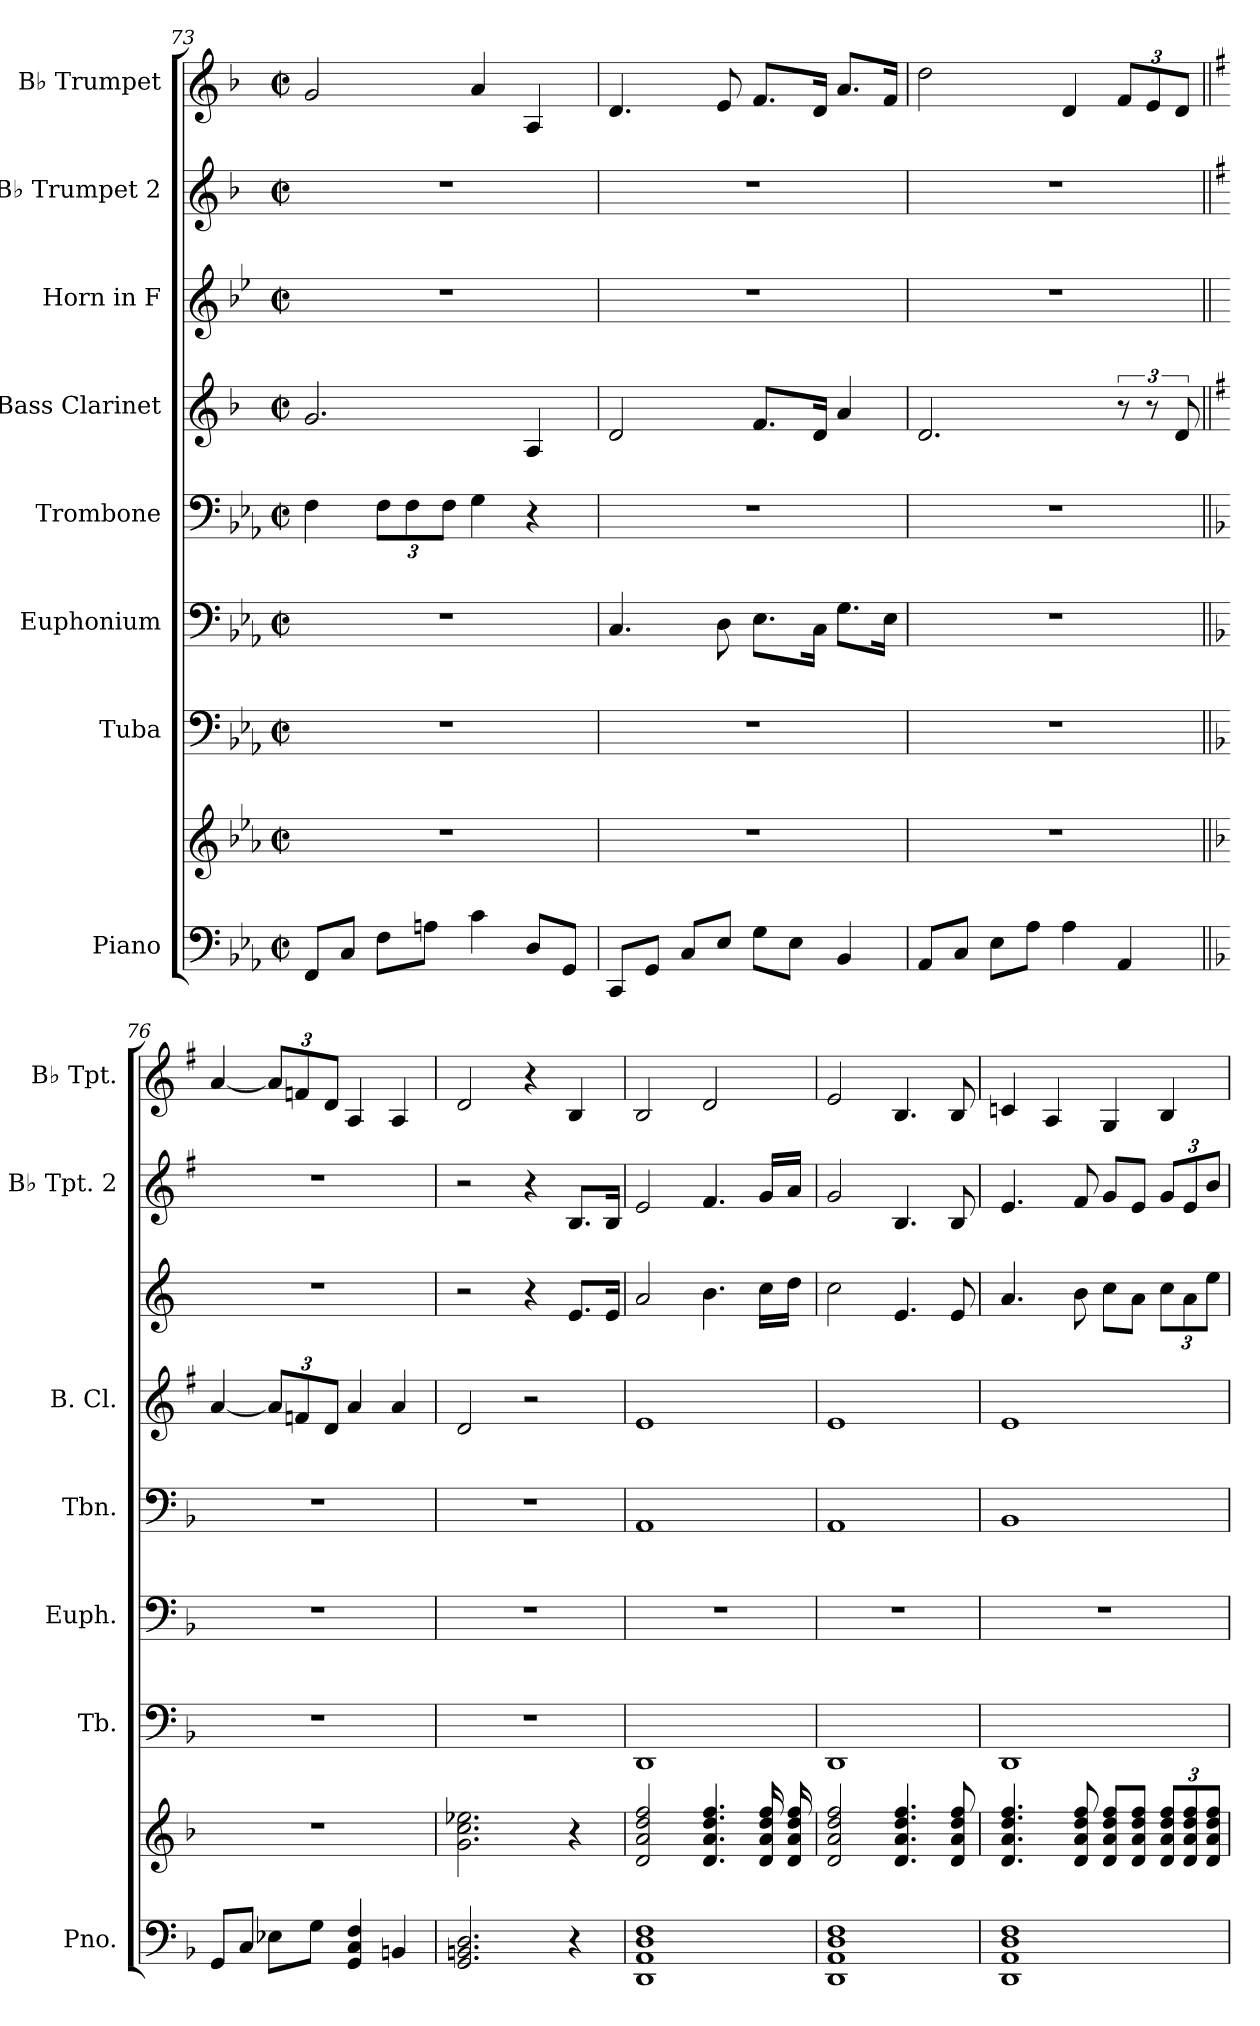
**kern	**kern	**kern	**kern	**kern	**kern	**kern	**kern	**kern
*part8	*part8	*part7	*part6	*part5	*part4	*part3	*part2	*part1
*staff9	*staff8	*staff7	*staff6	*staff5	*staff4	*staff3	*staff2	*staff1
*I"Piano	*	*I"Tuba	*I"Euphonium	*I"Trombone	*I"Bass Clarinet	*I"Horn in F	*I"B♭ Trumpet 2	*I"B♭ Trumpet
*I'Pno.	*	*I'Tb.	*I'Euph.	*I'Tbn.	*I'B. Cl.	*	*I'B♭ Tpt. 2	*I'B♭ Tpt.
!!LO:PB:g=z
*clefF4	*clefG2	*clefF4	*clefF4	*clefF4	*clefG2	*clefG2	*clefG2	*clefG2
*	*	*	*	*	*ITrd1c2	*ITrd4c7	*ITrd1c2	*ITrd1c2
*k[b-e-a-]	*k[b-e-a-]	*k[b-e-a-]	*k[b-e-a-]	*k[b-e-a-]	*k[b-e-a-]	*k[b-e-a-]	*k[b-e-a-]	*k[b-e-a-]
*M2/2	*M2/2	*M2/2	*M2/2	*M2/2	*M2/2	*M2/2	*M2/2	*M2/2
*met(c|)	*met(c|)	*met(c|)	*met(c|)	*met(c|)	*met(c|)	*met(c|)	*met(c|)	*met(c|)
=73	=73	=73	=73	=73	=73	=73	=73	=73
8FF/L	1r	1r	1r	4F\	2.f/	1r	1r	2f/
8C/J	.	.	.	.	.	.	.	.
*	*	*	*	*Xbrackettup	*	*	*	*
8F\L	.	.	.	12F\L	.	.	.	.
.	.	.	.	12F\	.	.	.	.
8An\J	.	.	.	.	.	.	.	.
.	.	.	.	12F\J	.	.	.	.
4c\	.	.	.	4G\	.	.	.	4g/
8D/L	.	.	.	4r	4G/	.	.	4G/
8GG/J	.	.	.	.	.	.	.	.
=74	=74	=74	=74	=74	=74	=74	=74	=74
8CC/L	1r	1r	4.C/	1r	2c/	1r	1r	4.c/
8GG/J	.	.	.	.	.	.	.	.
8C/L	.	.	.	.	.	.	.	.
8E-/J	.	.	8D\	.	.	.	.	8d/
8G\L	.	.	8.E-\L	.	8.e-/L	.	.	8.e-/L
8E-\J	.	.	.	.	.	.	.	.
.	.	.	16C\Jk	.	16c/Jk	.	.	16c/Jk
4BB-/	.	.	8.G\L	.	4g/	.	.	8.g/L
.	.	.	16E-\Jk	.	.	.	.	16e-/Jk
=75	=75	=75	=75	=75	=75	=75	=75	=75
8AA-/L	1r	1r	1r	1r	2.c/	1r	1r	2cc\
8C/J	.	.	.	.	.	.	.	.
8E-\L	.	.	.	.	.	.	.	.
8A-\J	.	.	.	.	.	.	.	.
4A-\	.	.	.	.	.	.	.	4c/
*	*	*	*	*	*	*	*	*Xbrackettup
4AA-/	.	.	.	.	12r	.	.	12e-/L
.	.	.	.	.	12r	.	.	12d/
.	.	.	.	.	12c/	.	.	12c/J
!!LO:PB:g=z
=76||	=76||	=76||	=76||	=76||	=76||	=76||	=76||	=76||
*k[b-]	*k[b-]	*k[b-]	*k[b-]	*k[b-]	*k[b-]	*k[b-]	*k[b-]	*k[b-]
8GG/L	1r	1r	1r	1r	[4g/	1r	1r	[4g/
8C/J	.	.	.	.	.	.	.	.
*	*	*	*	*	*Xbrackettup	*	*	*
8E-X\L	.	.	.	.	12g/L]	.	.	12g/L]
.	.	.	.	.	12e-X/	.	.	12e-X/
8G\J	.	.	.	.	.	.	.	.
.	.	.	.	.	12c/J	.	.	12c/J
4GG/ 4C/ 4F/	.	.	.	.	4g/	.	.	4G/
4BBn/	.	.	.	.	4g/	.	.	4G/
=77	=77	=77	=77	=77	=77	=77	=77	=77
2.GG/ 2.BBn/ 2.D/	2.g\ 2.cc\ 2.ee-X\	1r	1r	1r	2c/	2r	2r	2c/
.	.	.	.	.	2r	4r	4r	4r
4r	4r	.	.	.	.	8.A/L	8.A/L	4A/
.	.	.	.	.	.	16A/Jk	16A/Jk	.
=78	=78	=78	=78	=78	=78	=78	=78	=78
*	*	*	*	*	*	*	*	*MM80
1DD 1AA 1D 1F	2d/ 2a/ 2dd/ 2ff/	1DD	1r	1AA	1d	2d/	2d/	2A/
.	4.d/ 4.a/ 4.dd/ 4.ff/	.	.	.	.	4.e\	4.e/	2c/
.	16d/ 16a/ 16dd/ 16ff/	.	.	.	.	16f\LL	16f/LL	.
.	16d/ 16a/ 16dd/ 16ff/	.	.	.	.	16g\JJ	16g/JJ	.
=79	=79	=79	=79	=79	=79	=79	=79	=79
1DD 1AA 1D 1F	2d/ 2a/ 2dd/ 2ff/	1DD	1r	1AA	1d	2f\	2f/	2d/
.	4.d/ 4.a/ 4.dd/ 4.ff/	.	.	.	.	4.A/	4.A/	4.A/
.	8d/ 8a/ 8dd/ 8ff/	.	.	.	.	8A/	8A/	8A/
!!LO:PB:g=z
=80	=80	=80	=80	=80	=80	=80	=80	=80
1DD 1AA 1D 1F	4.d/ 4.a/ 4.dd/ 4.ff/	1DD	1r	1BB-	1d	4.d/	4.d/	4B-X/
.	.	.	.	.	.	.	.	4G/
.	8d/ 8a/ 8dd/ 8ff/	.	.	.	.	8e\	8e/	.
.	8d/ 8a/ 8dd/ 8ff/L	.	.	.	.	8f\L	8f/L	4F/
.	8d/ 8a/ 8dd/ 8ff/J	.	.	.	.	8d\J	8d/J	.
*	*Xbrackettup	*	*	*	*	*Xbrackettup	*Xbrackettup	*
.	12d/ 12a/ 12dd/ 12ff/L	.	.	.	.	12f\L	12f/L	4A/
.	12d/ 12a/ 12dd/ 12ff/	.	.	.	.	12d\	12d/	.
.	12d/ 12a/ 12dd/ 12ff/J	.	.	.	.	12a\J	12a/J	.
=	=	=	=	=	=	=	=	=
*-	*-	*-	*-	*-	*-	*-	*-	*-
